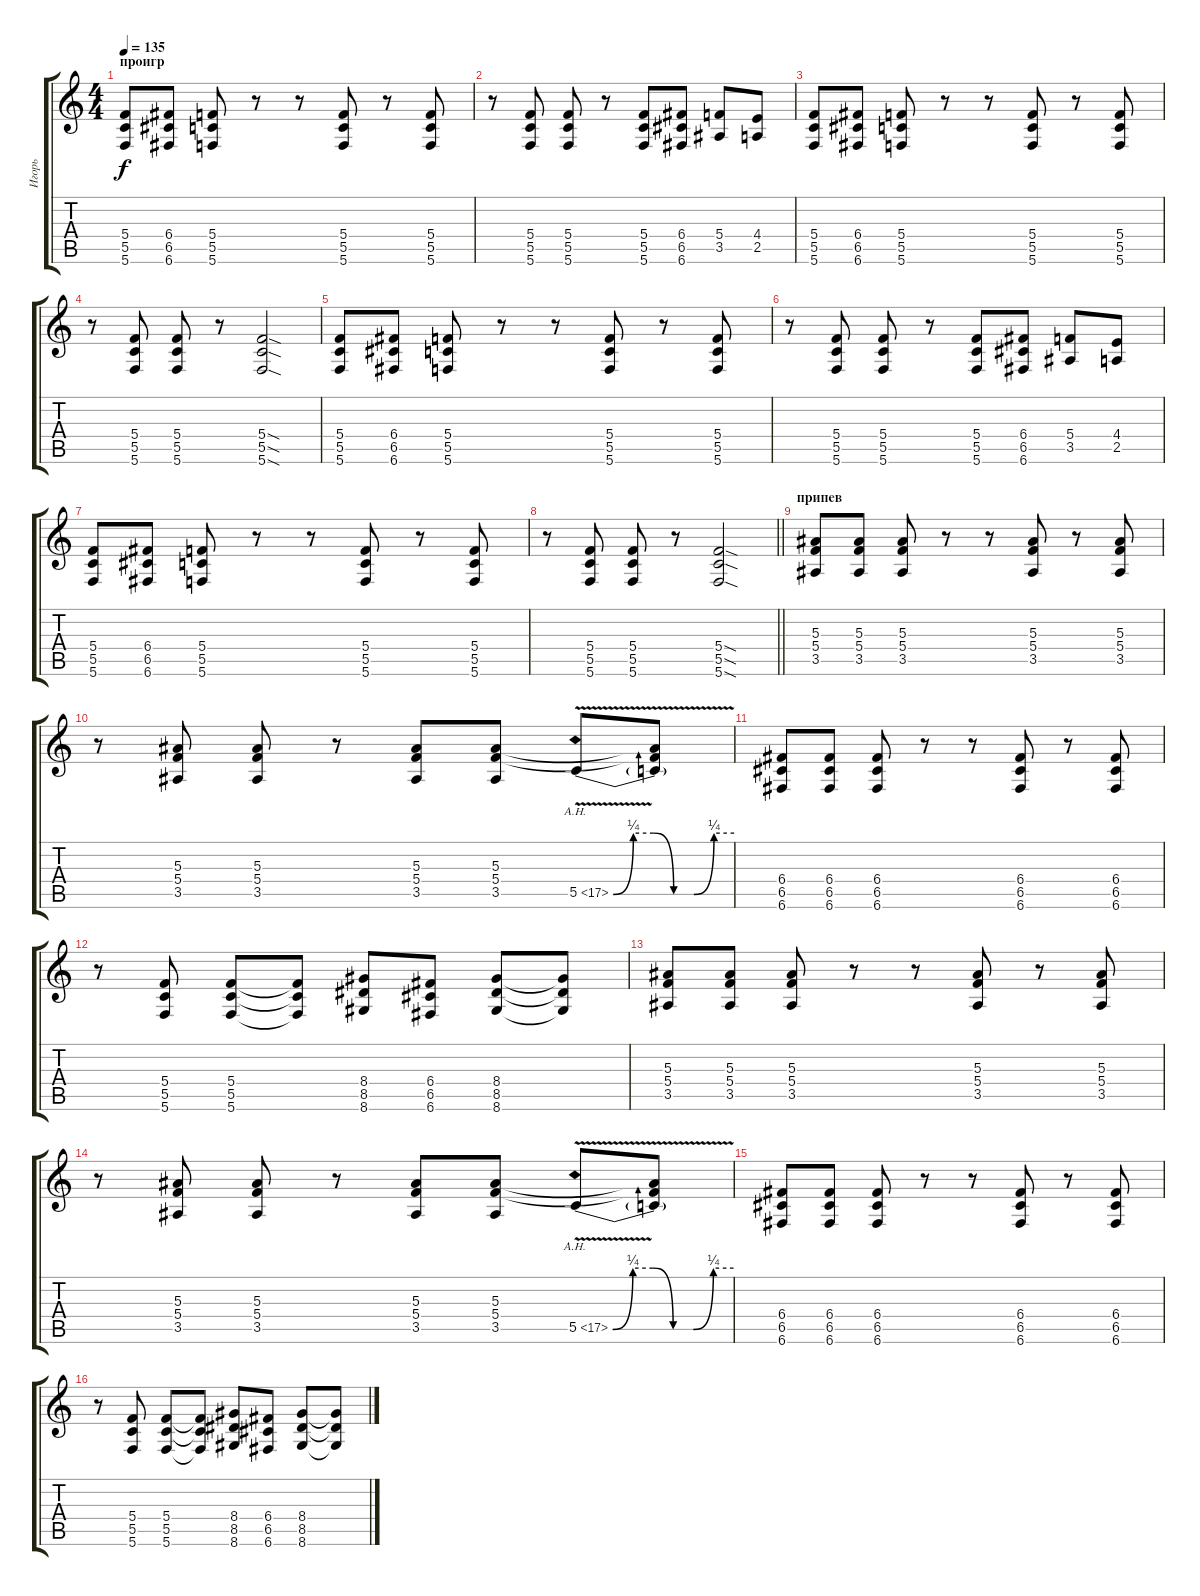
\track ("Игорь" "Игорь") {instrument distortionguitar}
\staff {score tabs}
\tuning (D4 A3 F3 C3 G2 C2) {hide}
\ts (4 4)
\section ("" "проигр")
\tempo 135
\clef g2
\ks c
(5.4 5.5 5.6).8{dy f volume 13 instrument distortionguitar} (6.4 6.5 6.6).8 (5.4 5.5 5.6).8 r.8 r.8 (5.4 5.5 5.6).8 r.8 (5.4 5.5 5.6).8 |
r.8 (5.4 5.5 5.6).8 (5.4 5.5 5.6).8 r.8 (5.4 5.5 5.6).8 (6.4 6.5 6.6).8 (5.4 3.5).8 (4.4 2.5).8 |
(5.4 5.5 5.6).8 (6.4 6.5 6.6).8 (5.4 5.5 5.6).8 r.8 r.8 (5.4 5.5 5.6).8 r.8 (5.4 5.5 5.6).8 |
r.8 (5.4 5.5 5.6).8 (5.4 5.5 5.6).8 r.8 (5.4{sod} 5.5{sod} 5.6{sod}).2 |
(5.4 5.5 5.6).8{instrument distortionguitar} (6.4 6.5 6.6).8 (5.4 5.5 5.6).8 r.8 r.8 (5.4 5.5 5.6).8 r.8 (5.4 5.5 5.6).8 |
r.8 (5.4 5.5 5.6).8 (5.4 5.5 5.6).8 r.8 (5.4 5.5 5.6).8 (6.4 6.5 6.6).8 (5.4 3.5).8 (4.4 2.5).8 |
(5.4 5.5 5.6).8 (6.4 6.5 6.6).8 (5.4 5.5 5.6).8 r.8 r.8 (5.4 5.5 5.6).8 r.8 (5.4 5.5 5.6).8 |
\barLineRight lightlight
r.8 (5.4 5.5 5.6).8 (5.4 5.5 5.6).8 r.8 (5.4{sod} 5.5{sod} 5.6{sod}).2 |
\section ("" "припев")
(5.3 5.4 3.5).8 (5.3 5.4 3.5).8 (5.3 5.4 3.5).8 r.8 r.8 (5.3 5.4 3.5).8 r.8 (5.3 5.4 3.5).8 |
r.8 (5.3 5.4 3.5).8 (5.3 5.4 3.5).8 r.8 (5.3 5.4 3.5).8 (5.3 5.4 3.5).8 5.5{be (custom 0 0 10 1 20 1 30 0 40 0 50 1 60 1) ah 12 v}.8 (5.3{t} 5.4{t} 5.5{t}).8 |
(6.4 6.5 6.6).8 (6.4 6.5 6.6).8 (6.4 6.5 6.6).8 r.8 r.8 (6.4 6.5 6.6).8 r.8 (6.4 6.5 6.6).8 |
r.8 (5.4 5.5 5.6).8 (5.4 5.5 5.6).8 (5.4{t} 5.5{t} 5.6{t}).8 (8.4 8.5 8.6).8 (6.4 6.5 6.6).8 (8.4 8.5 8.6).8 (8.4{t} 8.5{t} 8.6{t}).8 |
(5.3 5.4 3.5).8 (5.3 5.4 3.5).8 (5.3 5.4 3.5).8 r.8 r.8 (5.3 5.4 3.5).8 r.8 (5.3 5.4 3.5).8 |
r.8 (5.3 5.4 3.5).8 (5.3 5.4 3.5).8 r.8 (5.3 5.4 3.5).8 (5.3 5.4 3.5).8 5.5{be (custom 0 0 10 1 20 1 30 0 40 0 50 1 60 1) ah 12 v}.8 (5.3{t} 5.4{t} 5.5{t}).8 |
(6.4 6.5 6.6).8 (6.4 6.5 6.6).8 (6.4 6.5 6.6).8 r.8 r.8 (6.4 6.5 6.6).8 r.8 (6.4 6.5 6.6).8 |
r.8 (5.4 5.5 5.6).8 (5.4 5.5 5.6).8 (5.4{t} 5.5{t} 5.6{t}).8 (8.4 8.5 8.6).8 (6.4 6.5 6.6).8 (8.4 8.5 8.6).8 (8.4{t} 8.5{t} 8.6{t}).8
